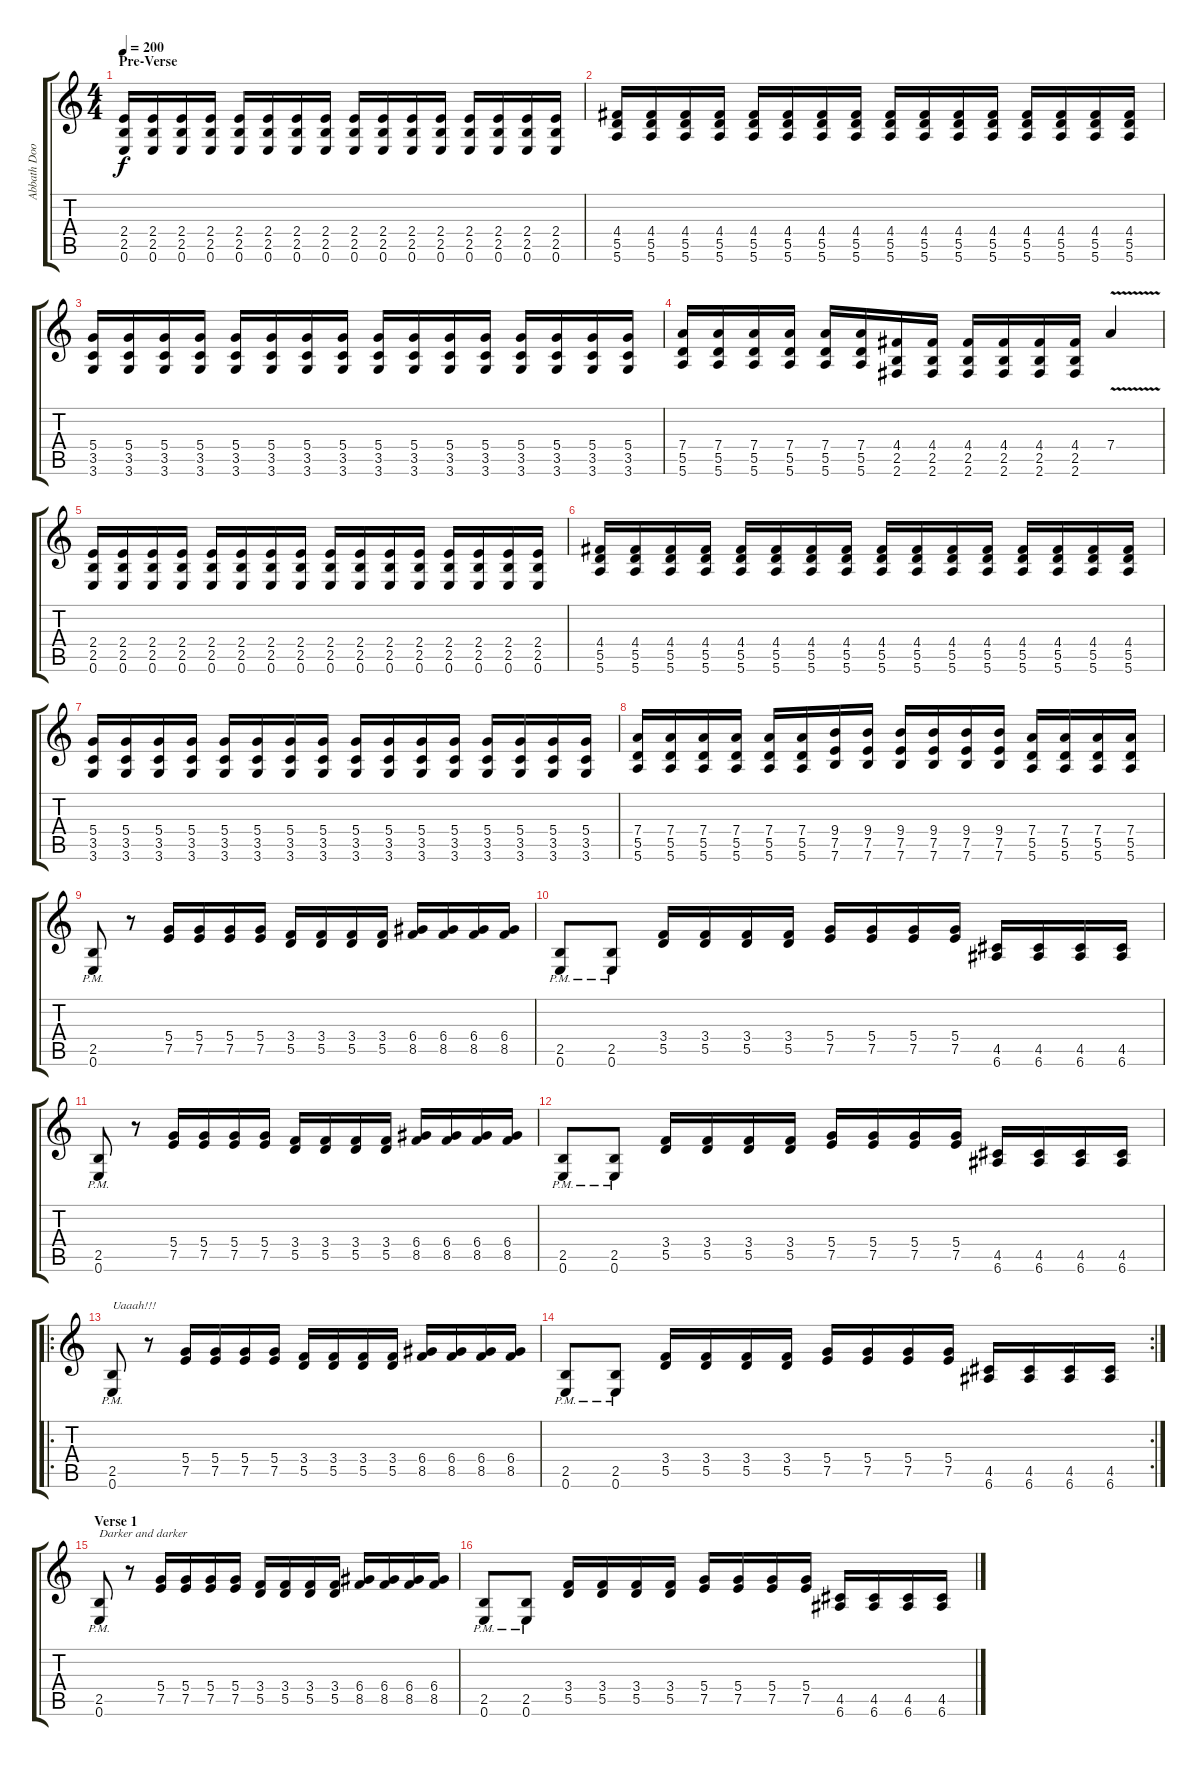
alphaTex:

\track ("Abbath Doom Occulta (Guitar)" "Abbath Doo") {instrument distortionguitar}
\staff {score tabs}
\tuning (E4 B3 G3 D3 A2 E2) {hide}
\ts (4 4)
\section ("" "Pre-Verse")
\tempo 200
\clef g2
\ks c
(2.4 2.5 0.6).16{dy f} (2.4 2.5 0.6).16 (2.4 2.5 0.6).16 (2.4 2.5 0.6).16 (2.4 2.5 0.6).16 (2.4 2.5 0.6).16 (2.4 2.5 0.6).16 (2.4 2.5 0.6).16 (2.4 2.5 0.6).16 (2.4 2.5 0.6).16 (2.4 2.5 0.6).16 (2.4 2.5 0.6).16 (2.4 2.5 0.6).16 (2.4 2.5 0.6).16 (2.4 2.5 0.6).16 (2.4 2.5 0.6).16 |
(4.4 5.5 5.6).16 (4.4 5.5 5.6).16 (4.4 5.5 5.6).16 (4.4 5.5 5.6).16 (4.4 5.5 5.6).16 (4.4 5.5 5.6).16 (4.4 5.5 5.6).16 (4.4 5.5 5.6).16 (4.4 5.5 5.6).16 (4.4 5.5 5.6).16 (4.4 5.5 5.6).16 (4.4 5.5 5.6).16 (4.4 5.5 5.6).16 (4.4 5.5 5.6).16 (4.4 5.5 5.6).16 (4.4 5.5 5.6).16 |
(5.4 3.5 3.6).16 (5.4 3.5 3.6).16 (5.4 3.5 3.6).16 (5.4 3.5 3.6).16 (5.4 3.5 3.6).16 (5.4 3.5 3.6).16 (5.4 3.5 3.6).16 (5.4 3.5 3.6).16 (5.4 3.5 3.6).16 (5.4 3.5 3.6).16 (5.4 3.5 3.6).16 (5.4 3.5 3.6).16 (5.4 3.5 3.6).16 (5.4 3.5 3.6).16 (5.4 3.5 3.6).16 (5.4 3.5 3.6).16 |
(7.4 5.5 5.6).16 (7.4 5.5 5.6).16 (7.4 5.5 5.6).16 (7.4 5.5 5.6).16 (7.4 5.5 5.6).16 (7.4 5.5 5.6).16 (4.4 2.5 2.6).16 (4.4 2.5 2.6).16 (4.4 2.5 2.6).16 (4.4 2.5 2.6).16 (4.4 2.5 2.6).16 (4.4 2.5 2.6).16 7.4{v}.4{instrument guitarharmonics} |
(2.4 2.5 0.6).16{instrument distortionguitar} (2.4 2.5 0.6).16 (2.4 2.5 0.6).16 (2.4 2.5 0.6).16 (2.4 2.5 0.6).16 (2.4 2.5 0.6).16 (2.4 2.5 0.6).16 (2.4 2.5 0.6).16 (2.4 2.5 0.6).16 (2.4 2.5 0.6).16 (2.4 2.5 0.6).16 (2.4 2.5 0.6).16 (2.4 2.5 0.6).16 (2.4 2.5 0.6).16 (2.4 2.5 0.6).16 (2.4 2.5 0.6).16 |
(4.4 5.5 5.6).16 (4.4 5.5 5.6).16 (4.4 5.5 5.6).16 (4.4 5.5 5.6).16 (4.4 5.5 5.6).16 (4.4 5.5 5.6).16 (4.4 5.5 5.6).16 (4.4 5.5 5.6).16 (4.4 5.5 5.6).16 (4.4 5.5 5.6).16 (4.4 5.5 5.6).16 (4.4 5.5 5.6).16 (4.4 5.5 5.6).16 (4.4 5.5 5.6).16 (4.4 5.5 5.6).16 (4.4 5.5 5.6).16 |
(5.4 3.5 3.6).16 (5.4 3.5 3.6).16 (5.4 3.5 3.6).16 (5.4 3.5 3.6).16 (5.4 3.5 3.6).16 (5.4 3.5 3.6).16 (5.4 3.5 3.6).16 (5.4 3.5 3.6).16 (5.4 3.5 3.6).16 (5.4 3.5 3.6).16 (5.4 3.5 3.6).16 (5.4 3.5 3.6).16 (5.4 3.5 3.6).16 (5.4 3.5 3.6).16 (5.4 3.5 3.6).16 (5.4 3.5 3.6).16 |
(7.4 5.5 5.6).16 (7.4 5.5 5.6).16 (7.4 5.5 5.6).16 (7.4 5.5 5.6).16 (7.4 5.5 5.6).16 (7.4 5.5 5.6).16 (9.4 7.5 7.6).16 (9.4 7.5 7.6).16 (9.4 7.5 7.6).16 (9.4 7.5 7.6).16 (9.4 7.5 7.6).16 (9.4 7.5 7.6).16 (7.4 5.5 5.6).16 (7.4 5.5 5.6).16 (7.4 5.5 5.6).16 (7.4 5.5 5.6).16 |
(2.5{pm} 0.6{pm}).8 r.8 (5.4 7.5).16 (5.4 7.5).16 (5.4 7.5).16 (5.4 7.5).16 (3.4 5.5).16 (3.4 5.5).16 (3.4 5.5).16 (3.4 5.5).16 (6.4 8.5).16 (6.4 8.5).16 (6.4 8.5).16 (6.4 8.5).16 |
(2.5{pm} 0.6{pm}).8 (2.5{pm} 0.6{pm}).8 (3.4 5.5).16 (3.4 5.5).16 (3.4 5.5).16 (3.4 5.5).16 (5.4 7.5).16 (5.4 7.5).16 (5.4 7.5).16 (5.4 7.5).16 (4.5 6.6).16 (4.5 6.6).16 (4.5 6.6).16 (4.5 6.6).16 |
(2.5{pm} 0.6{pm}).8 r.8 (5.4 7.5).16 (5.4 7.5).16 (5.4 7.5).16 (5.4 7.5).16 (3.4 5.5).16 (3.4 5.5).16 (3.4 5.5).16 (3.4 5.5).16 (6.4 8.5).16 (6.4 8.5).16 (6.4 8.5).16 (6.4 8.5).16 |
(2.5{pm} 0.6{pm}).8 (2.5{pm} 0.6{pm}).8 (3.4 5.5).16 (3.4 5.5).16 (3.4 5.5).16 (3.4 5.5).16 (5.4 7.5).16 (5.4 7.5).16 (5.4 7.5).16 (5.4 7.5).16 (4.5 6.6).16 (4.5 6.6).16 (4.5 6.6).16 (4.5 6.6).16 |
\ro
(2.5{pm} 0.6{pm}).8{txt "Uaaah!!!"} r.8 (5.4 7.5).16 (5.4 7.5).16 (5.4 7.5).16 (5.4 7.5).16 (3.4 5.5).16 (3.4 5.5).16 (3.4 5.5).16 (3.4 5.5).16 (6.4 8.5).16 (6.4 8.5).16 (6.4 8.5).16 (6.4 8.5).16 |
\rc 2
(2.5{pm} 0.6{pm}).8 (2.5{pm} 0.6{pm}).8 (3.4 5.5).16 (3.4 5.5).16 (3.4 5.5).16 (3.4 5.5).16 (5.4 7.5).16 (5.4 7.5).16 (5.4 7.5).16 (5.4 7.5).16 (4.5 6.6).16 (4.5 6.6).16 (4.5 6.6).16 (4.5 6.6).16 |
\section ("" "Verse 1")
(2.5{pm} 0.6{pm}).8{txt "Darker and darker "} r.8 (5.4 7.5).16 (5.4 7.5).16 (5.4 7.5).16 (5.4 7.5).16 (3.4 5.5).16 (3.4 5.5).16 (3.4 5.5).16 (3.4 5.5).16 (6.4 8.5).16 (6.4 8.5).16 (6.4 8.5).16 (6.4 8.5).16 |
(2.5{pm} 0.6{pm}).8 (2.5{pm} 0.6{pm}).8 (3.4 5.5).16 (3.4 5.5).16 (3.4 5.5).16 (3.4 5.5).16 (5.4 7.5).16 (5.4 7.5).16 (5.4 7.5).16 (5.4 7.5).16 (4.5 6.6).16 (4.5 6.6).16 (4.5 6.6).16 (4.5 6.6).16
